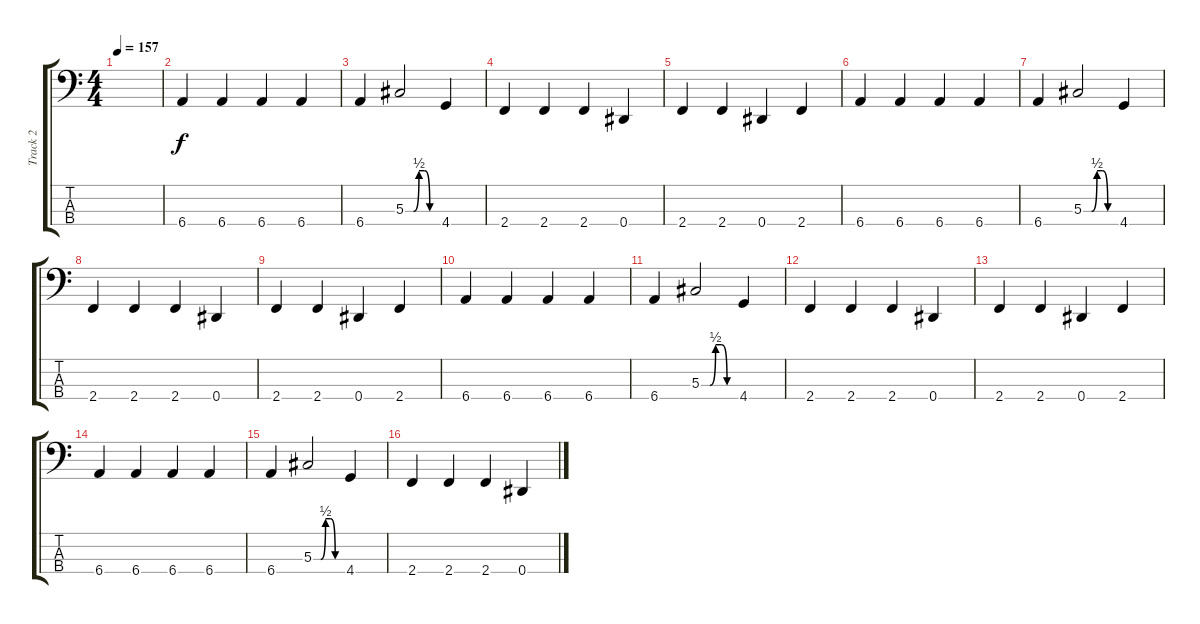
\track ("Track 2" "Track 2") {instrument electricbassfinger}
\staff {score tabs}
\tuning (Gb2 Db2 Ab1 Eb1) {hide}
\ts (4 4)
\tempo 157
\clef f4
\ks c
|
6.4.4 6.4.4 6.4.4 6.4.4 |
6.4.4 5.3{be (custom 0 0 15 0 25 2 35 2 45 0 60 0)}.2 4.4.4 |
2.4.4 2.4.4 2.4.4 0.4.4 |
2.4.4 2.4.4 0.4.4 2.4.4 |
6.4.4 6.4.4 6.4.4 6.4.4 |
6.4.4 5.3{be (custom 0 0 15 0 25 2 35 2 45 0 60 0)}.2 4.4.4 |
2.4.4 2.4.4 2.4.4 0.4.4 |
2.4.4 2.4.4 0.4.4 2.4.4 |
6.4.4 6.4.4 6.4.4 6.4.4 |
6.4.4 5.3{be (custom 0 0 15 0 25 2 35 2 45 0 60 0)}.2 4.4.4 |
2.4.4 2.4.4 2.4.4 0.4.4 |
2.4.4 2.4.4 0.4.4 2.4.4 |
6.4.4 6.4.4 6.4.4 6.4.4 |
6.4.4 5.3{be (custom 0 0 15 0 25 2 35 2 45 0 60 0)}.2 4.4.4 |
2.4.4 2.4.4 2.4.4 0.4.4
